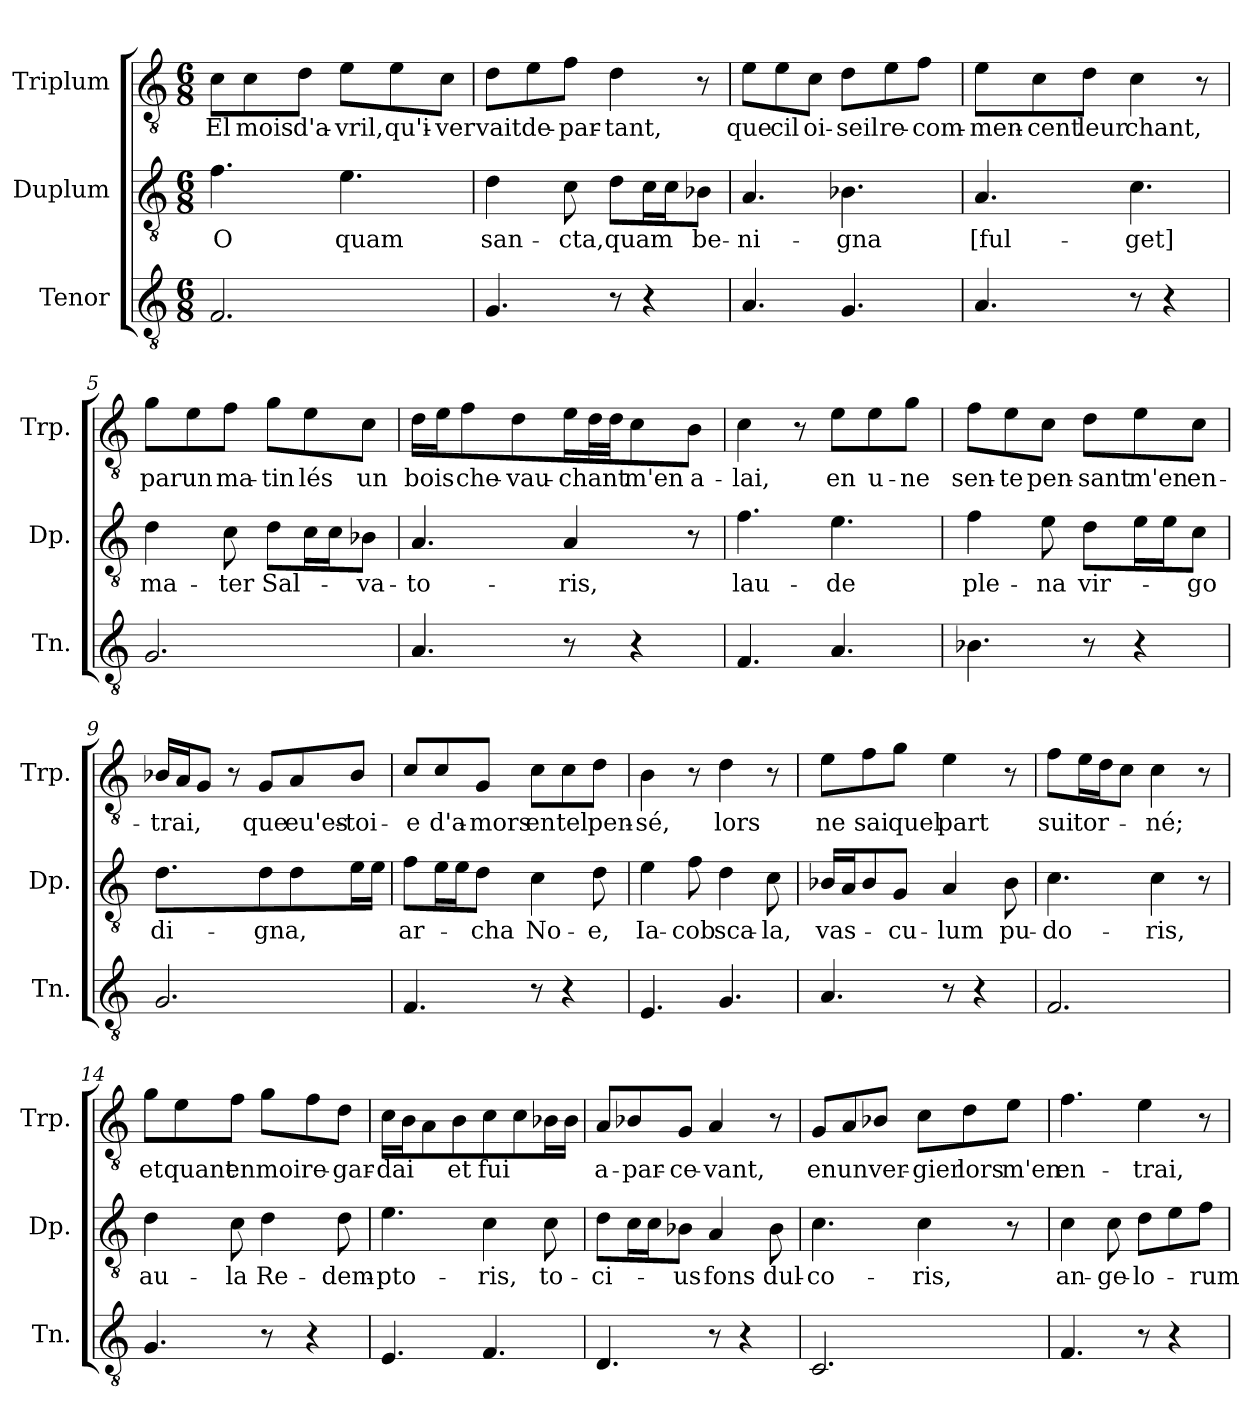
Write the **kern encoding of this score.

**kern	**kern	**text	**kern	**text
*part3	*part2	*part2	*part1	*part1
*staff3	*staff2	*staff2	*staff1	*staff1
*I"Tenor	*I"Duplum	*	*I"Triplum	*
*I'Tn.	*I'Dp.	*	*I'Trp.	*
*clefGv2	*clefGv2	*	*clefGv2	*
*k[]	*k[]	*	*k[]	*
*M6/8	*M6/8	*	*M6/8	*
=1	=1	=1	=1	=1
!	!	!LO:LY:b	!	!LO:LY:b
2.F/	4.f\	O	8c\L	El
!	!	!	!	!LO:LY:b
.	.	.	8c\	mois
!	!	!	!	!LO:LY:b
.	.	.	8d\J	d'a-
!	!	!LO:LY:b	!	!LO:LY:b
.	4.e\	quam	8e\L	-vril,
!	!	!	!	!LO:LY:b
.	.	.	8e\	qu'i-
!	!	!	!	!LO:LY:b
.	.	.	8c\J	-ver
=2	=2	=2	=2	=2
!	!	!LO:LY:b	!	!LO:LY:b
4.G/	4d\	san-	8d\L	vait
!	!	!	!	!LO:LY:b
.	.	.	8e\	de-
!	!	!LO:LY:b	!	!LO:LY:b
.	8c\	-cta,	8f\J	-par-
!	!	!LO:LY:b	!	!LO:LY:b
8r	8d\L	quam	4d\	-tant,
*	*tremolo	*	*	*
4r	16c\	.	.	.
.	16c\	.	.	.
*	*Xtremolo	*	*	*
!	!	!LO:LY:b	!	!
.	8B-X\J	be-	8r	.
=3	=3	=3	=3	=3
!	!	!LO:LY:b	!	!LO:LY:b
4.A/	4.A/	-ni-	8e\L	que
!	!	!	!	!LO:LY:b
.	.	.	8e\	cil
!	!	!	!	!LO:LY:b
.	.	.	8c\J	oi-
!	!	!LO:LY:b	!	!LO:LY:b
4.G/	4.B-X\	-gna	8d\L	-seil
!	!	!	!	!LO:LY:b
.	.	.	8e\	re-
!	!	!	!	!LO:LY:b
.	.	.	8f\J	-com-
=4	=4	=4	=4	=4
!	!	!LO:LY:b	!	!LO:LY:b
4.A/	4.A/	[ful-	8e\L	-men-
!	!	!	!	!LO:LY:b
.	.	.	8c\	-cent
!	!	!	!	!LO:LY:b
.	.	.	8d\J	leur
!	!	!LO:LY:b	!	!LO:LY:b
8r	4.c\	-get]	4c\	chant,
4r	.	.	.	.
.	.	.	8r	.
!!LO:LB:g=z
=5	=5	=5	=5	=5
!	!	!LO:LY:b	!	!LO:LY:b
2.G/	4d\	ma-	8g\L	par
!	!	!	!	!LO:LY:b
.	.	.	8e\	un
!	!	!LO:LY:b	!	!LO:LY:b
.	8c\	-ter	8f\J	ma-
!	!	!LO:LY:b	!	!LO:LY:b
.	8d\L	Sal-	8g\L	-tin
!	!	!	!	!LO:LY:b
*	*tremolo	*	*	*
.	16c\	.	8e\	lés
.	16c\	.	.	.
*	*Xtremolo	*	*	*
!	!	!LO:LY:b	!	!LO:LY:b
.	8B-X\J	-va-	8c\J	un
=6	=6	=6	=6	=6
!	!	!LO:LY:b	!	!LO:LY:b
4.A/	4.A/	-to-	16d\LL	bois
.	.	.	16e\J	.
!	!	!	!	!LO:LY:b
.	.	.	8f\	che-
!	!	!	!	!LO:LY:b
.	.	.	8d\J	-vau-
!	!	!LO:LY:b	!	!LO:LY:b
8r	4A/	-ris,	16e\LL	-chant
*	*	*	*tremolo	*
.	.	.	32d\	.
.	.	.	32d\JJJ	.
*	*	*	*Xtremolo	*
!	!	!	!	!LO:LY:b
4r	.	.	8c\	m'en
!	!	!	!	!LO:LY:b
.	8r	.	8B\J	a-
=7	=7	=7	=7	=7
!	!	!LO:LY:b	!	!LO:LY:b
4.F/	4.f\	lau-	4c\	-lai,
.	.	.	8r	.
!	!	!LO:LY:b	!	!LO:LY:b
4.A/	4.e\	-de	8e\L	en
!	!	!	!	!LO:LY:b
.	.	.	8e\	u-
!	!	!	!	!LO:LY:b
.	.	.	8g\J	-ne
=8	=8	=8	=8	=8
!	!	!LO:LY:b	!	!LO:LY:b
4.B-X\	4f\	ple-	8f\L	sen-
!	!	!	!	!LO:LY:b
.	.	.	8e\	-te
!	!	!LO:LY:b	!	!LO:LY:b
.	8e\	-na	8c\J	pen-
!	!	!LO:LY:b	!	!LO:LY:b
8r	8d\L	vir-	8d\L	-sant
!	!	!	!	!LO:LY:b
*	*tremolo	*	*	*
4r	16e\	.	8e\	m'en
.	16e\	.	.	.
*	*Xtremolo	*	*	*
!	!	!LO:LY:b	!	!LO:LY:b
.	8c\J	-go	8c\J	en-
!!LO:LB:g=z
=9	=9	=9	=9	=9
!	!	!LO:LY:b	!	!LO:LY:b
2.G/	4.d\	di-	16B-i/LL	-trai,
.	.	.	16A/J	.
.	.	.	8G/J	.
.	.	.	8r	.
!	!	!LO:LY:b	!	!LO:LY:b
.	8d\L	-gna,	8G/L	que
!	!	!	!	!LO:LY:b
.	8d\	.	8A/	eu'es-
!	!	!	!	!LO:LY:b
*	*tremolo	*	*	*
.	16e\	.	8B-i/J	-toi-
.	16e\JJ	.	.	.
*	*Xtremolo	*	*	*
=10	=10	=10	=10	=10
!	!	!LO:LY:b	!	!LO:LY:b
4.F/	8f\L	ar-	8c/L	-e
!	!	!	!	!LO:LY:b
*	*tremolo	*	*	*
.	16e\	.	8c/	d'a-
.	16e\	.	.	.
*	*Xtremolo	*	*	*
!	!	!LO:LY:b	!	!LO:LY:b
.	8d\J	-cha	8G/J	-mors
!	!	!LO:LY:b	!	!LO:LY:b
8r	4c\	No-	8c\L	en
!	!	!	!	!LO:LY:b
4r	.	.	8c\	tel
!	!	!LO:LY:b	!	!LO:LY:b
.	8d\	-e,	8d\J	pen-
=11	=11	=11	=11	=11
!	!	!LO:LY:b	!	!LO:LY:b
4.E/	4e\	Ia-	4B\	-sé,
!	!	!LO:LY:b	!	!
.	8f\	-cob	8r	.
!	!	!LO:LY:b	!	!LO:LY:b
4.G/	4d\	sca-	4d\	lors
!	!	!LO:LY:b	!	!
.	8c\	-la,	8r	.
=12	=12	=12	=12	=12
!	!	!LO:LY:b	!	!LO:LY:b
4.A/	16B-X/LL	vas-	8e\L	ne
.	16A/J	.	.	.
!	!	!	!	!LO:LY:b
.	8B-/	.	8f\	sai
!	!	!LO:LY:b	!	!LO:LY:b
.	8G/J	-cu-	8g\J	quel
!	!	!LO:LY:b	!	!LO:LY:b
8r	4A/	-lum	4e\	part
4r	.	.	.	.
!	!	!LO:LY:b	!	!
.	8B-\	pu-	8r	.
=13	=13	=13	=13	=13
!	!	!LO:LY:b	!	!LO:LY:b
2.F/	4.c\	-do-	8f\L	sui
!	!	!	!	!LO:LY:b
.	.	.	16e\L	tor-
.	.	.	16d\J	.
.	.	.	8c\J	.
!	!	!LO:LY:b	!	!LO:LY:b
.	4c\	-ris,	4c\	-né;
.	8r	.	8r	.
!!LO:PB:g=z
=14	=14	=14	=14	=14
!	!	!LO:LY:b	!	!LO:LY:b
4.G/	4d\	au-	8g\L	et
!	!	!	!	!LO:LY:b
.	.	.	8e\	quant
!	!	!LO:LY:b	!	!LO:LY:b
.	8c\	-la	8f\J	en
!	!	!LO:LY:b	!	!LO:LY:b
8r	4d\	Re-	8g\L	moi
!	!	!	!	!LO:LY:b
4r	.	.	8f\	re-
!	!	!LO:LY:b	!	!LO:LY:b
.	8d\	-dem-	8d\J	-gar-
=15	=15	=15	=15	=15
!	!	!LO:LY:b	!	!LO:LY:b
4.E/	4.e\	-pto-	16c\LL	-dai
.	.	.	16B\J	.
.	.	.	8A\	.
!	!	!	!	!LO:LY:b
.	.	.	8B\J	et
!	!	!LO:LY:b	!	!LO:LY:b
4.F/	4c\	-ris,	8c\L	fui
.	.	.	8c\	.
!	!	!LO:LY:b	!	!
*	*	*	*tremolo	*
.	8c\	to-	16B-i\	.
.	.	.	16B-i\JJ	.
*	*	*	*Xtremolo	*
=16	=16	=16	=16	=16
!	!	!LO:LY:b	!	!LO:LY:b
4.D/	8d\L	-ci-	8A/L	a-
!	!	!	!	!LO:LY:b
*	*tremolo	*	*	*
.	16c\	.	8B-i/	-par-
.	16c\	.	.	.
*	*Xtremolo	*	*	*
!	!	!LO:LY:b	!	!LO:LY:b
.	8B-X\J	-us	8G/J	-ce-
!	!	!LO:LY:b	!	!LO:LY:b
8r	4A/	fons	4A/	-vant,
4r	.	.	.	.
!	!	!LO:LY:b	!	!
.	8B-\	dul-	8r	.
=17	=17	=17	=17	=17
!	!	!LO:LY:b	!	!LO:LY:b
2.C/	4.c\	-co-	8G/L	en
!	!	!	!	!LO:LY:b
.	.	.	8A/	un
!	!	!	!	!LO:LY:b
.	.	.	8B-i/J	ver-
!	!	!LO:LY:b	!	!LO:LY:b
.	4c\	-ris,	8c\L	-gier
!	!	!	!	!LO:LY:b
.	.	.	8d\	lors
!	!	!	!	!LO:LY:b
.	8r	.	8e\J	m'en
=18	=18	=18	=18	=18
!	!	!LO:LY:b	!	!LO:LY:b
4.F/	4c\	an-	4.f\	en-
!	!	!LO:LY:b	!	!
.	8c\	-ge-	.	.
!	!	!LO:LY:b	!	!LO:LY:b
8r	8d\L	-lo-	4e\	-trai,
4r	8e\	.	.	.
!	!	!LO:LY:b	!	!
.	8f\J	-rum	8r	.
=	=	=	=	=
*-	*-	*-	*-	*-
